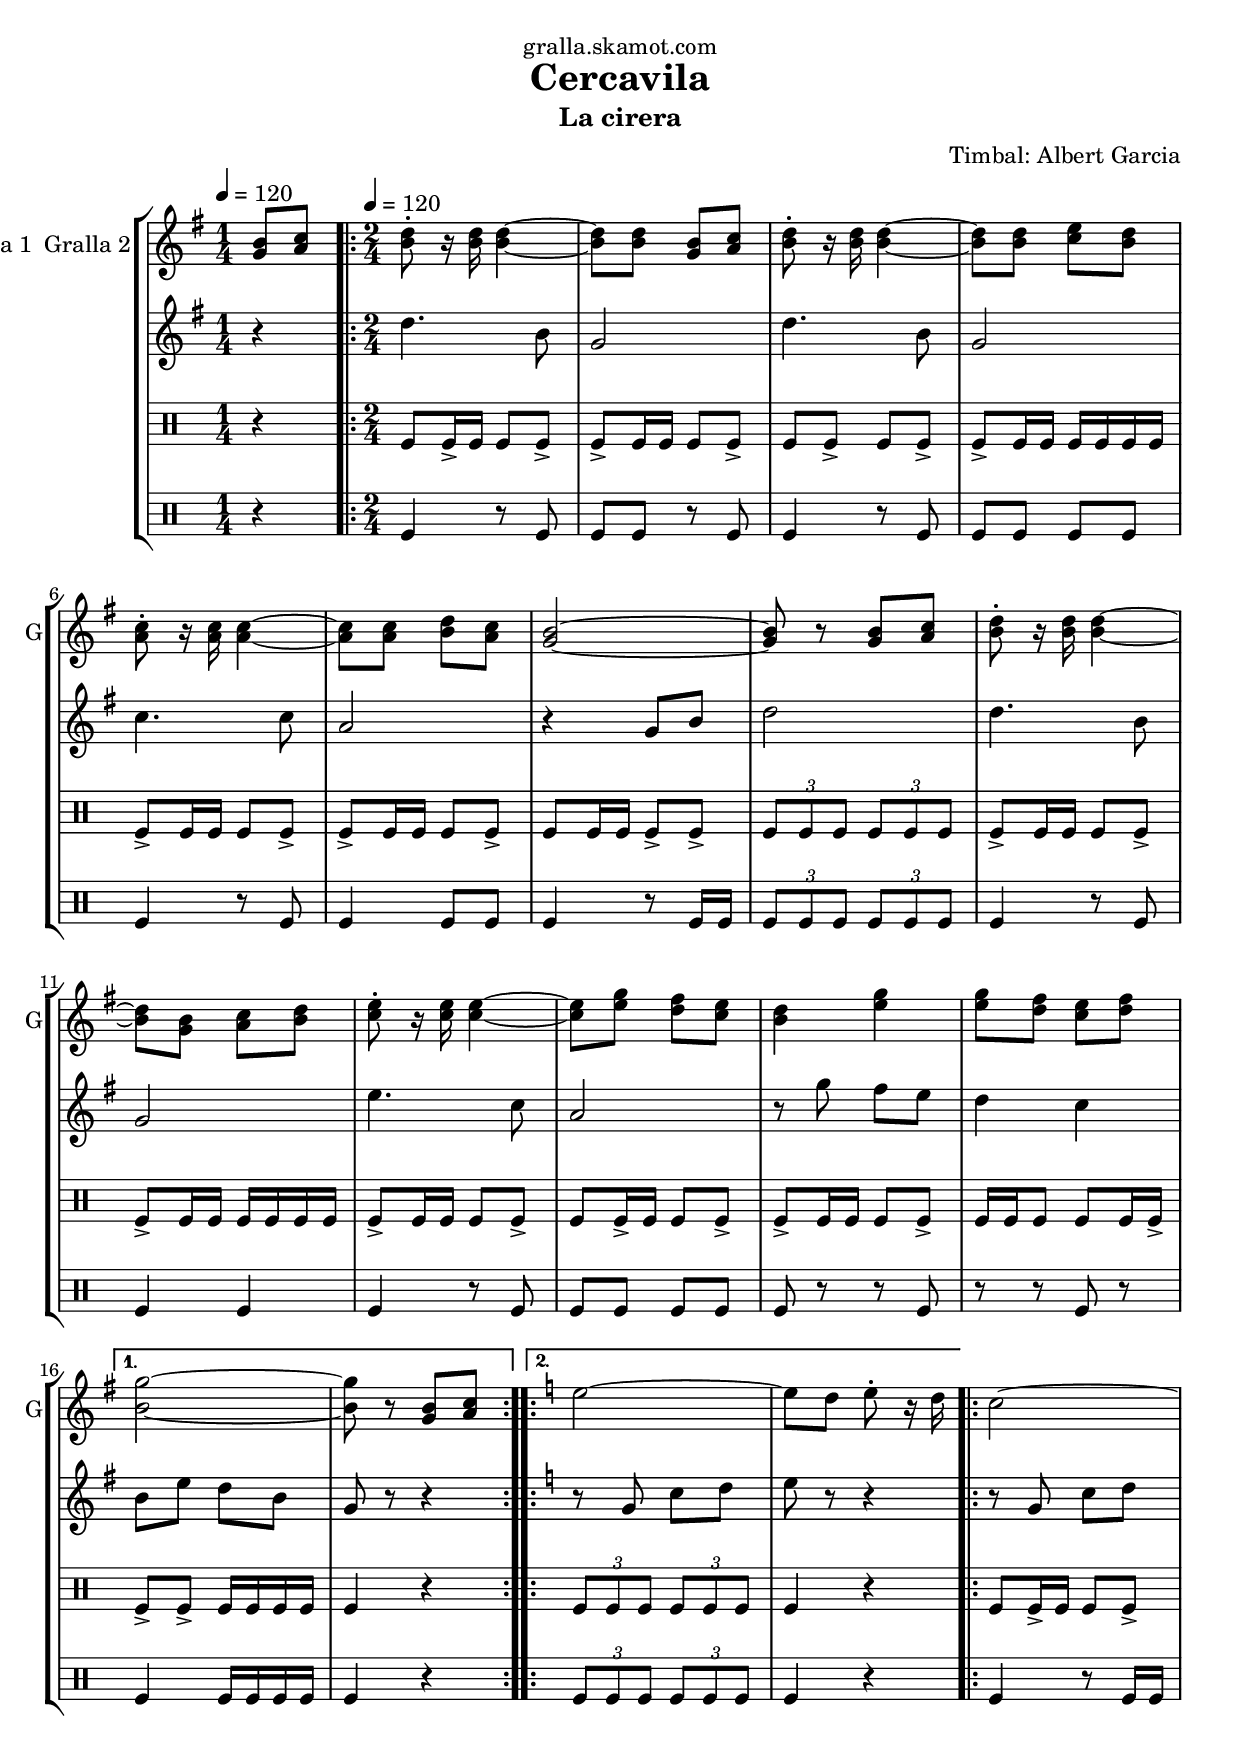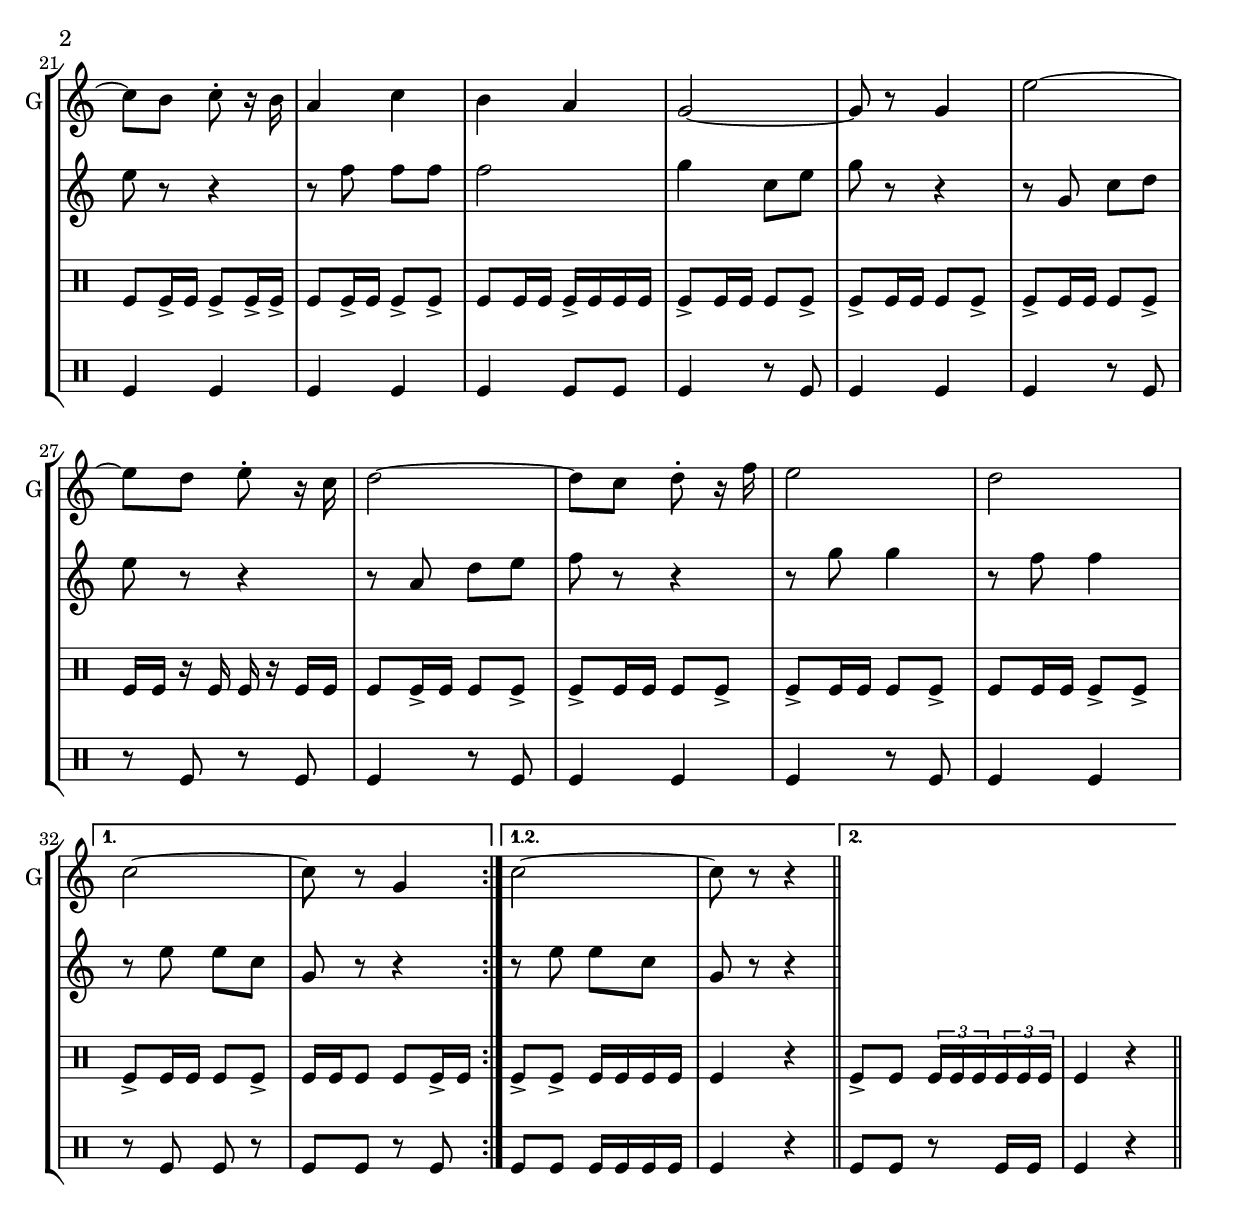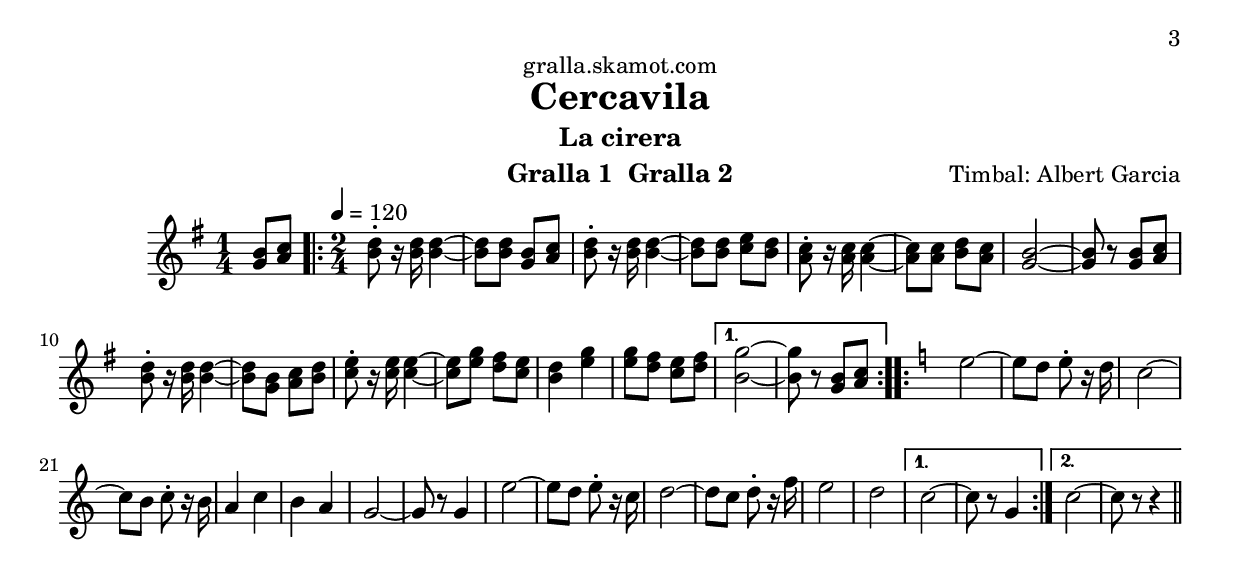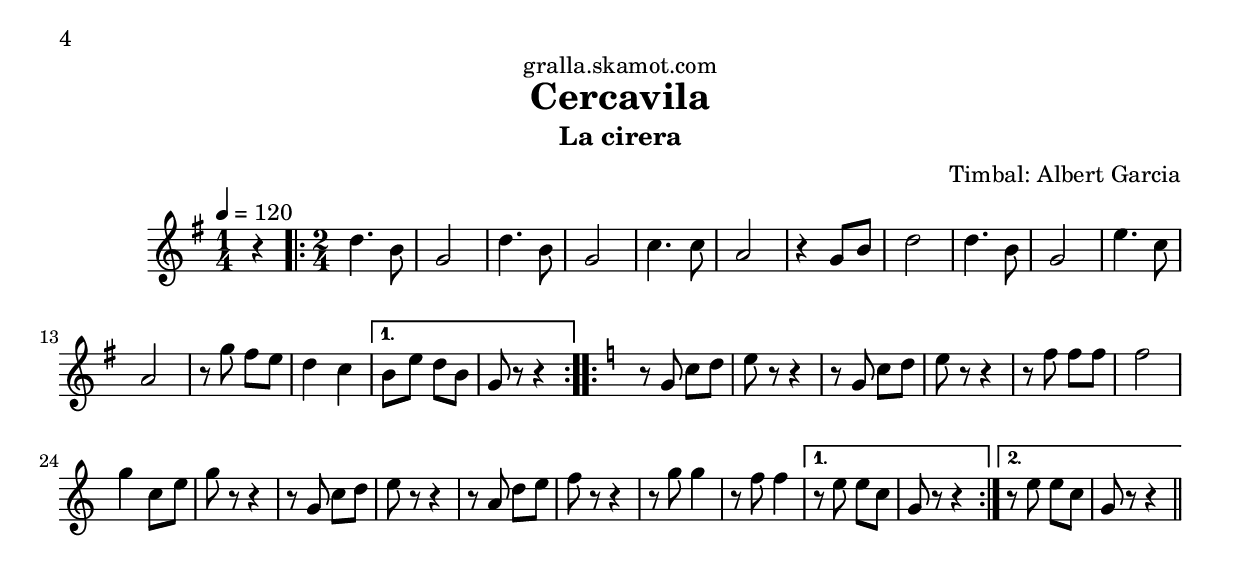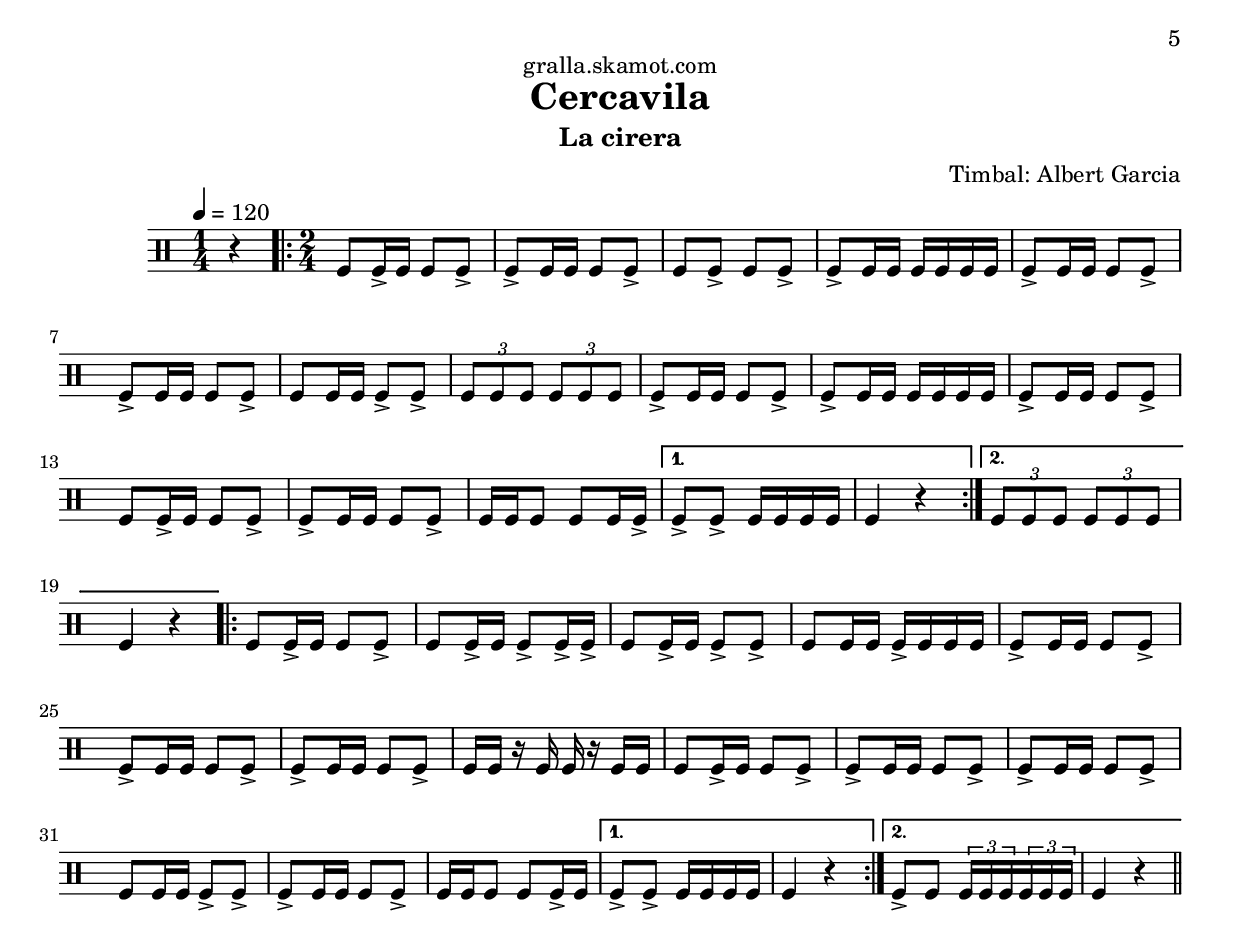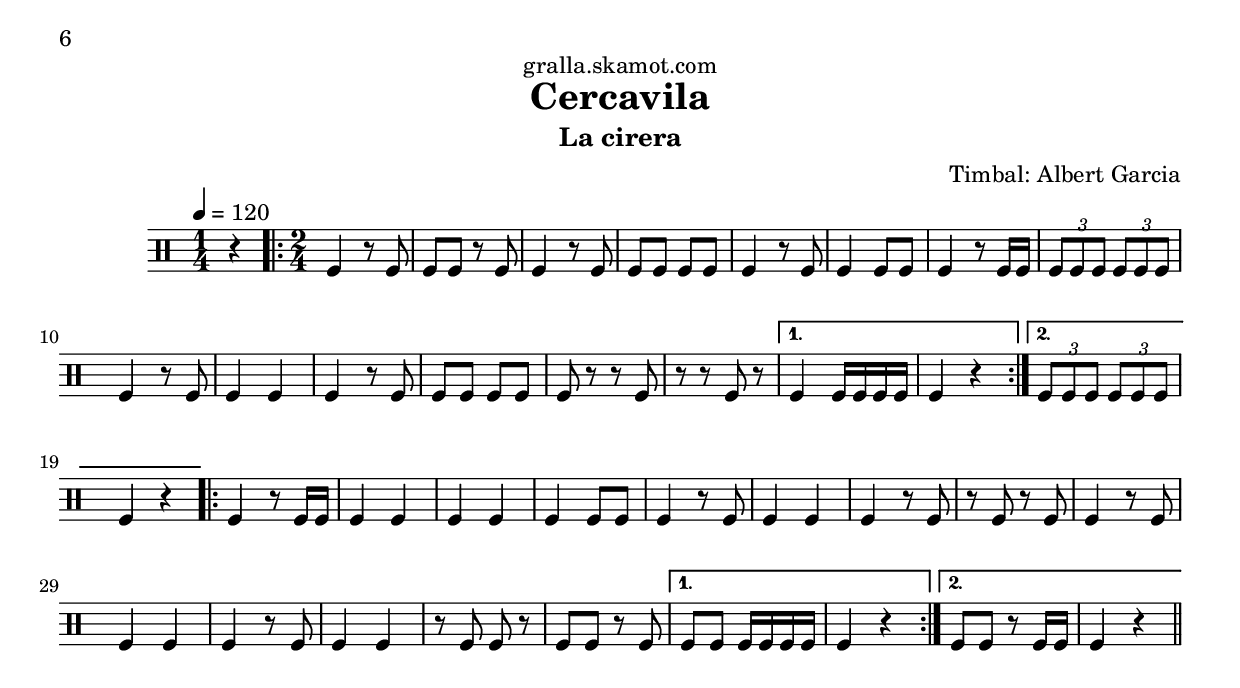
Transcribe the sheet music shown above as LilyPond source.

\version "2.16.2"

\header {
  dedication="gralla.skamot.com"
  title="Cercavila"
  subtitle="La cirera"
  subsubtitle=""
  poet=""
  meter=""
  piece=""
  composer="Timbal: Albert Garcia"
  arranger=""
  opus=""
  instrument=""
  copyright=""
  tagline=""
}

liniaroAa =
\relative g'
{
  \clef treble
  \key g \major
  \time 1/4
  <g b>8 <a c> \tempo 4 = 120  |
  \time 2/4   \repeat volta 2 { <b d>8-. r16 <b d> <b d>4 ~ ~  |
  <b d>8 <b d> <g b> <a c>  |
  <b d>8-. r16 <b d> <b d>4 ~ ~  |
  %05
  <b d>8 <b d> <c e> <b d>  |
  <a c>8-. r16 <a c> <a c>4 ~ ~  |
  <a c>8 <a c> <b d> <a c>  |
  <g b>2 ~ ~  |
  <g b>8 r <g b> <a c>  |
  %10
  <b d>8-. r16 <b d> <b d>4 ~ ~  |
  <b d>8 <g b> <a c> <b d>  |
  <c e>8-. r16 <c e> <c e>4 ~ ~  |
  <c e>8 <e g> <d fis> <c e>  |
  <b d>4 <e g>  |
  %15
  <e g>8 <d fis> <c e> <d fis> }
  \alternative { { <b g'>2 ~ ~  |
  <b g'>8 r <g b> <a c> }
  \key c \major   { <b g'>2 ~ ~  |
  <b g'>8 r g4 } }
  %20
  \repeat volta 2 { e'2 ~  |
  e8 d e-. r16 d  |
  c2 ~  |
  c8 b c-. r16 b  |
  a4 c  |
  %25
  b4 a  |
  g2 ~  |
  g8 r g4  |
  e'2 ~  |
  e8 d e-. r16 c  |
  %30
  d2 ~  |
  d8 c d-. r16 f  |
  e2  |
  d2 }
  \alternative { { c2 ~  |
  %35
  c8 r g4 }
  { c2 ~  |
  c8 r r4 } } \bar "||" % kompletite
}

liniaroAb =
\relative d''
{
  \tempo 4 = 120
  \clef treble
  \key g \major
  \time 1/4
  r4  |
  \time 2/4   \repeat volta 2 { d4. b8  |
  g2  |
  d'4. b8  |
  %05
  g2  |
  c4. c8  |
  a2  |
  r4 g8 b  |
  d2  |
  %10
  d4. b8  |
  g2  |
  e'4. c8  |
  a2  |
  r8 g' fis e  |
  %15
  d4 c }
  \alternative { { b8 e d b  |
  g8 r r4 }
  \key c \major   { b8 e d b  |
  g8 r r4 } }
  %20
  \repeat volta 2 { r8 g c d  |
  e8 r r4  |
  r8 g, c d  |
  e8 r r4  |
  r8 f f f  |
  %25
  f2  |
  g4 c,8 e  |
  g8 r r4  |
  r8 g, c d  |
  e8 r r4  |
  %30
  r8 a, d e  |
  f8 r r4  |
  r8 g g4  |
  r8 f f4 }
  \alternative { { r8 e e c  |
  %35
  g8 r r4 }
  { r8 e' e c  |
  g8 r r4 } } \bar "||" % kompletite
}

liniaroAc =
\drummode
{
  \tempo 4 = 120
  \time 1/4
  r4  |
  \time 2/4   \repeat volta 2 { tomfl8 tomfl16 -> tomfl tomfl8 tomfl ->  |
  tomfl8 -> tomfl16 tomfl tomfl8 tomfl ->  |
  tomfl8 tomfl -> tomfl tomfl ->  |
  %05
  tomfl8 -> tomfl16 tomfl tomfl tomfl tomfl tomfl  |
  tomfl8 -> tomfl16 tomfl tomfl8 tomfl ->  |
  tomfl8 -> tomfl16 tomfl tomfl8 tomfl ->  |
  tomfl8 tomfl16 tomfl tomfl8 -> tomfl ->  |
  \times 2/3 { tomfl8 tomfl tomfl } \times 2/3 { tomfl tomfl tomfl }  |
  %10
  tomfl8 -> tomfl16 tomfl tomfl8 tomfl ->  |
  tomfl8 -> tomfl16 tomfl tomfl tomfl tomfl tomfl  |
  tomfl8 -> tomfl16 tomfl tomfl8 tomfl ->  |
  tomfl8 tomfl16 -> tomfl tomfl8 tomfl ->  |
  tomfl8 -> tomfl16 tomfl tomfl8 tomfl ->  |
  %15
  tomfl16 tomfl tomfl8 tomfl tomfl16 tomfl -> }
  \alternative { { tomfl8 -> tomfl -> tomfl16 tomfl tomfl tomfl  |
  tomfl4 r }
  { \times 2/3 { tomfl8 tomfl tomfl } \times 2/3 { tomfl tomfl tomfl }  |
  tomfl4 r } }
  %20
  \repeat volta 2 { tomfl8 tomfl16 -> tomfl tomfl8 tomfl ->  |
  tomfl8 tomfl16 -> tomfl tomfl8 -> tomfl16 -> tomfl ->  |
  tomfl8 tomfl16 -> tomfl tomfl8 -> tomfl ->  |
  tomfl8 tomfl16 tomfl tomfl -> tomfl tomfl tomfl  |
  tomfl8 -> tomfl16 tomfl tomfl8 tomfl ->  |
  %25
  tomfl8 -> tomfl16 tomfl tomfl8 tomfl ->  |
  tomfl8 -> tomfl16 tomfl tomfl8 tomfl ->  |
  tomfl16 tomfl r tomfl tomfl r tomfl tomfl  |
  tomfl8 tomfl16 -> tomfl tomfl8 tomfl ->  |
  tomfl8 -> tomfl16 tomfl tomfl8 tomfl ->  |
  %30
  tomfl8 -> tomfl16 tomfl tomfl8 tomfl ->  |
  tomfl8 tomfl16 tomfl tomfl8 -> tomfl ->  |
  tomfl8 -> tomfl16 tomfl tomfl8 tomfl ->  |
  tomfl16 tomfl tomfl8 tomfl tomfl16 -> tomfl }
  \alternative { { tomfl8 -> tomfl -> tomfl16 tomfl tomfl tomfl  |
  %35
  tomfl4 r }
  { tomfl8 -> tomfl \times 2/3 { tomfl16 tomfl tomfl } \times 2/3 { tomfl tomfl tomfl }  |
  tomfl4 r } } \bar "||"
}

liniaroAd =
\drummode
{
  \tempo 4 = 120
  \time 1/4
  r4  |
  \time 2/4   \repeat volta 2 { tomfl4 r8 tomfl  |
  tomfl8 tomfl r tomfl  |
  tomfl4 r8 tomfl  |
  %05
  tomfl8 tomfl tomfl tomfl  |
  tomfl4 r8 tomfl  |
  tomfl4 tomfl8 tomfl  |
  tomfl4 r8 tomfl16 tomfl  |
  \times 2/3 { tomfl8 tomfl tomfl } \times 2/3 { tomfl tomfl tomfl }  |
  %10
  tomfl4 r8 tomfl  |
  tomfl4 tomfl  |
  tomfl4 r8 tomfl  |
  tomfl8 tomfl tomfl tomfl  |
  tomfl8 r r tomfl  |
  %15
  r8 r tomfl r }
  \alternative { { tomfl4 tomfl16 tomfl tomfl tomfl  |
  tomfl4 r }
  { \times 2/3 { tomfl8 tomfl tomfl } \times 2/3 { tomfl tomfl tomfl }  |
  tomfl4 r } }
  %20
  \repeat volta 2 { tomfl4 r8 tomfl16 tomfl  |
  tomfl4 tomfl  |
  tomfl4 tomfl  |
  tomfl4 tomfl8 tomfl  |
  tomfl4 r8 tomfl  |
  %25
  tomfl4 tomfl  |
  tomfl4 r8 tomfl  |
  r8 tomfl r tomfl  |
  tomfl4 r8 tomfl  |
  tomfl4 tomfl  |
  %30
  tomfl4 r8 tomfl  |
  tomfl4 tomfl  |
  r8 tomfl tomfl r  |
  tomfl8 tomfl r tomfl }
  \alternative { { tomfl8 tomfl tomfl16 tomfl tomfl tomfl  |
  %35
  tomfl4 r }
  { tomfl8 tomfl r tomfl16 tomfl  |
  tomfl4 r } } \bar "||"
}

\bookpart {
  \score {
    \new StaffGroup {
      \override Score.RehearsalMark #'self-alignment-X = #LEFT
      <<
        \new Staff \with {instrumentName = #"Gralla 1  Gralla 2" shortInstrumentName = #"G"} \liniaroAa
        \new Staff \with {instrumentName = #"" shortInstrumentName = #" "} \liniaroAb
        \new DrumStaff \with {instrumentName = #"" shortInstrumentName = #" "} \liniaroAc
        \new DrumStaff \with {instrumentName = #"" shortInstrumentName = #" "} \liniaroAd
      >>
    }
    \layout {}
  }
  \score { \unfoldRepeats
    \new StaffGroup {
      \override Score.RehearsalMark #'self-alignment-X = #LEFT
      <<
        \new Staff \with {instrumentName = #"Gralla 1  Gralla 2" shortInstrumentName = #"G"} \liniaroAa
        \new Staff \with {instrumentName = #"" shortInstrumentName = #" "} \liniaroAb
        \new DrumStaff \with {instrumentName = #"" shortInstrumentName = #" "} \liniaroAc
        \new DrumStaff \with {instrumentName = #"" shortInstrumentName = #" "} \liniaroAd
      >>
    }
    \midi {
      \set Staff.midiInstrument = "oboe"
      \set DrumStaff.midiInstrument = "drums"
    }
  }
}

\bookpart {
  \header {instrument="Gralla 1  Gralla 2"}
  \score {
    \new StaffGroup {
      \override Score.RehearsalMark #'self-alignment-X = #LEFT
      <<
        \new Staff \liniaroAa
      >>
    }
    \layout {}
  }
  \score { \unfoldRepeats
    \new StaffGroup {
      \override Score.RehearsalMark #'self-alignment-X = #LEFT
      <<
        \new Staff \liniaroAa
      >>
    }
    \midi {
      \set Staff.midiInstrument = "oboe"
      \set DrumStaff.midiInstrument = "drums"
    }
  }
}

\bookpart {
  \header {instrument=""}
  \score {
    \new StaffGroup {
      \override Score.RehearsalMark #'self-alignment-X = #LEFT
      <<
        \new Staff \liniaroAb
      >>
    }
    \layout {}
  }
  \score { \unfoldRepeats
    \new StaffGroup {
      \override Score.RehearsalMark #'self-alignment-X = #LEFT
      <<
        \new Staff \liniaroAb
      >>
    }
    \midi {
      \set Staff.midiInstrument = "oboe"
      \set DrumStaff.midiInstrument = "drums"
    }
  }
}

\bookpart {
  \header {instrument=""}
  \score {
    \new StaffGroup {
      \override Score.RehearsalMark #'self-alignment-X = #LEFT
      <<
        \new DrumStaff \liniaroAc
      >>
    }
    \layout {}
  }
  \score { \unfoldRepeats
    \new StaffGroup {
      \override Score.RehearsalMark #'self-alignment-X = #LEFT
      <<
        \new DrumStaff \liniaroAc
      >>
    }
    \midi {
      \set Staff.midiInstrument = "oboe"
      \set DrumStaff.midiInstrument = "drums"
    }
  }
}

\bookpart {
  \header {instrument=""}
  \score {
    \new StaffGroup {
      \override Score.RehearsalMark #'self-alignment-X = #LEFT
      <<
        \new DrumStaff \liniaroAd
      >>
    }
    \layout {}
  }
  \score { \unfoldRepeats
    \new StaffGroup {
      \override Score.RehearsalMark #'self-alignment-X = #LEFT
      <<
        \new DrumStaff \liniaroAd
      >>
    }
    \midi {
      \set Staff.midiInstrument = "oboe"
      \set DrumStaff.midiInstrument = "drums"
    }
  }
}

